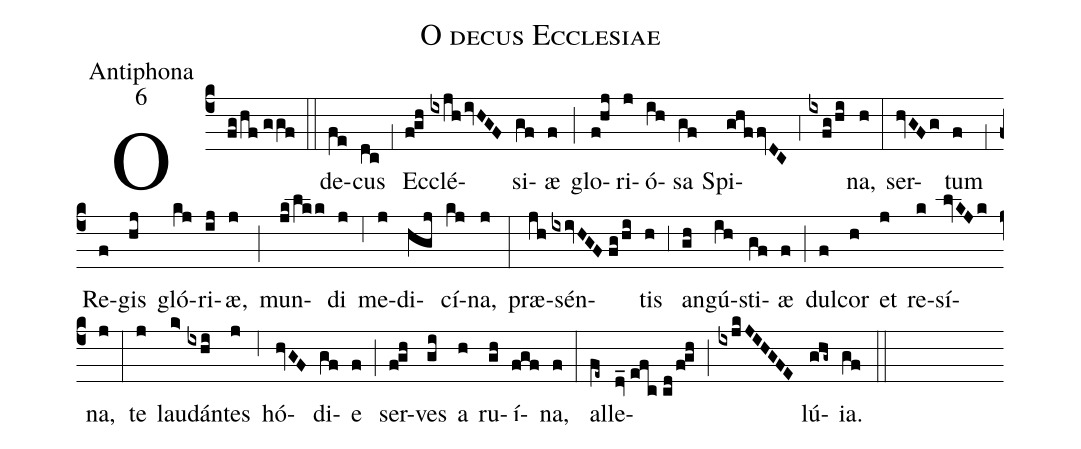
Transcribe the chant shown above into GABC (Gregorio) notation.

name:O decus Ecclesiae;
office-part:Antiphona;
mode:6;
%%
(c4) O(fg/hf//ggf) (::)
de(fe)cus(dc) (,1) Ec(f!gh)clé(ixjh/ivHGF)si(gf)æ(f) (;) glo(f!hj)ri(j)ó(ih)sa(gf) Spi(ghffvDC)(,4)(ixfg/hi)na,(h) (:)
ser(hvGFg)tum(f) (,1) Re(f)gis(hj) gló(kj)ri(ij)æ,(j) (;) mun(jk/lkk)di(j) (,6) me(j)di(hgj)cí(kj)na,(j) (:)
præ(jh)sén(ixivHGF//fg/hi)tis(h) (,3) an(gh)gú(ih)sti(gf)æ(f) (;) dul(f)cor(h) et(j) re(k)sí(lvKJk)na,(j) (:)
te(j) lau(k>)dán(ixhi)tes(j) (,6) hó(hvGF)di(gf)e(f) (;) ser(f!gh)ves(gi) a(h) ru(gh)í(fgf)na,(f) (:)
al(fe~)le(dv_//efc//cd/f!gh)(;)(ixjkJIHGFE)lú(ghg~)ia.(gf) (::)
